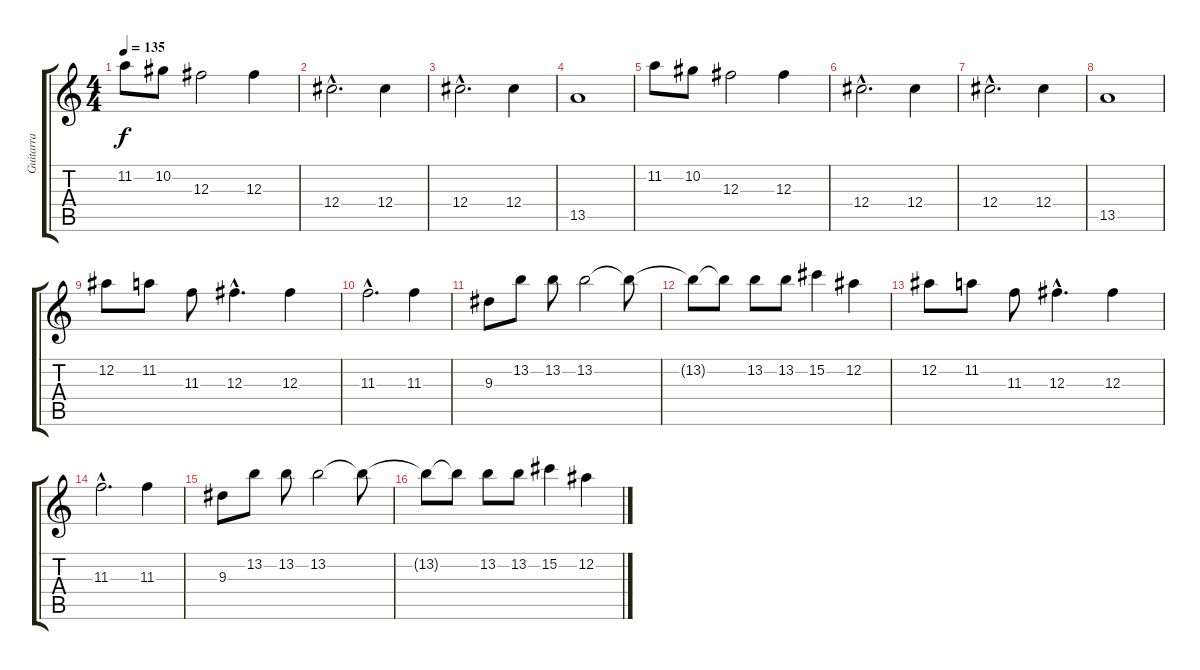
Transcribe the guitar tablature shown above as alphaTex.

\track ("Guitarra" "Guitarra") {instrument distortionguitar}
\staff {score tabs}
\tuning (Eb4 Bb3 Gb3 Db3 Ab2 Eb2) {hide}
\ts (4 4)
\tempo 135
\clef g2
\ks c
11.2.8{dy f volume 16} 10.2.8 12.3.2 12.3.4 |
12.4{hac}.2{d} 12.4.4 |
12.4{hac}.2{d} 12.4.4 |
13.5.1 |
11.2.8 10.2.8 12.3.2 12.3.4 |
12.4{hac}.2{d} 12.4.4 |
12.4{hac}.2{d} 12.4.4 |
13.5.1 |
12.2.8 11.2.8 11.3.8 12.3{hac}.4{d} 12.3.4 |
11.3{hac}.2{d} 11.3.4 |
9.3.8 13.2.8 13.2.8 13.2.2 13.2{t}.8 |
13.2{t}.8 13.2{t}.8 13.2.8 13.2.8 15.2.4 12.2.4 |
12.2.8 11.2.8 11.3.8 12.3{hac}.4{d} 12.3.4 |
11.3{hac}.2{d} 11.3.4 |
9.3.8 13.2.8 13.2.8 13.2.2 13.2{t}.8 |
13.2{t}.8 13.2{t}.8 13.2.8 13.2.8 15.2.4 12.2.4
